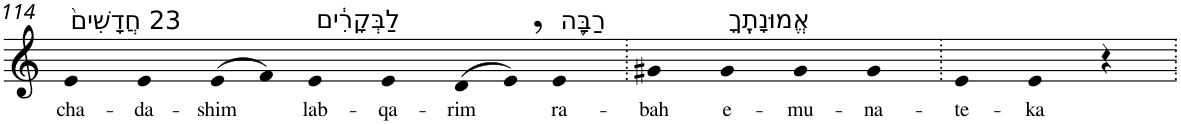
**kern	**text
*part1	*part1
*staff1	*staff1
*I"Piano	*
*I'Pno	*
!!LO:PB:g=z
*clefG2	*
*k[]	*
=114	=114
!LO:TX:a:t=23 חֲדָשִׁים֙	!
!	!LO:LY:b
4e	cha-
!	!LO:LY:b
4e	-da-
!	!LO:LY:b
(>8e	-shim
8f)	.
!LO:TX:a:t=לַבְּקָרִ֔ים	!
!	!LO:LY:b
4e	lab-
!	!LO:LY:b
4e	-qa-
!	!LO:LY:b
(>8d	-rim
8e,)	.
!LO:TX:a:t=רַבָּ֖ה	!
!	!LO:LY:b
4e	ra-
=115.	=115.
!	!LO:LY:b
4g#X	-bah
!LO:TX:a:t=אֱמוּנָתֶֽךָ	!
!	!LO:LY:b
4g#	e-
!	!LO:LY:b
4g#	-mu-
!	!LO:LY:b
4g#	-na-
=116.	=116.
!	!LO:LY:b
4e	-te-
!	!LO:LY:b
4e	-ka
4r	.
=.	=.
*-	*-
